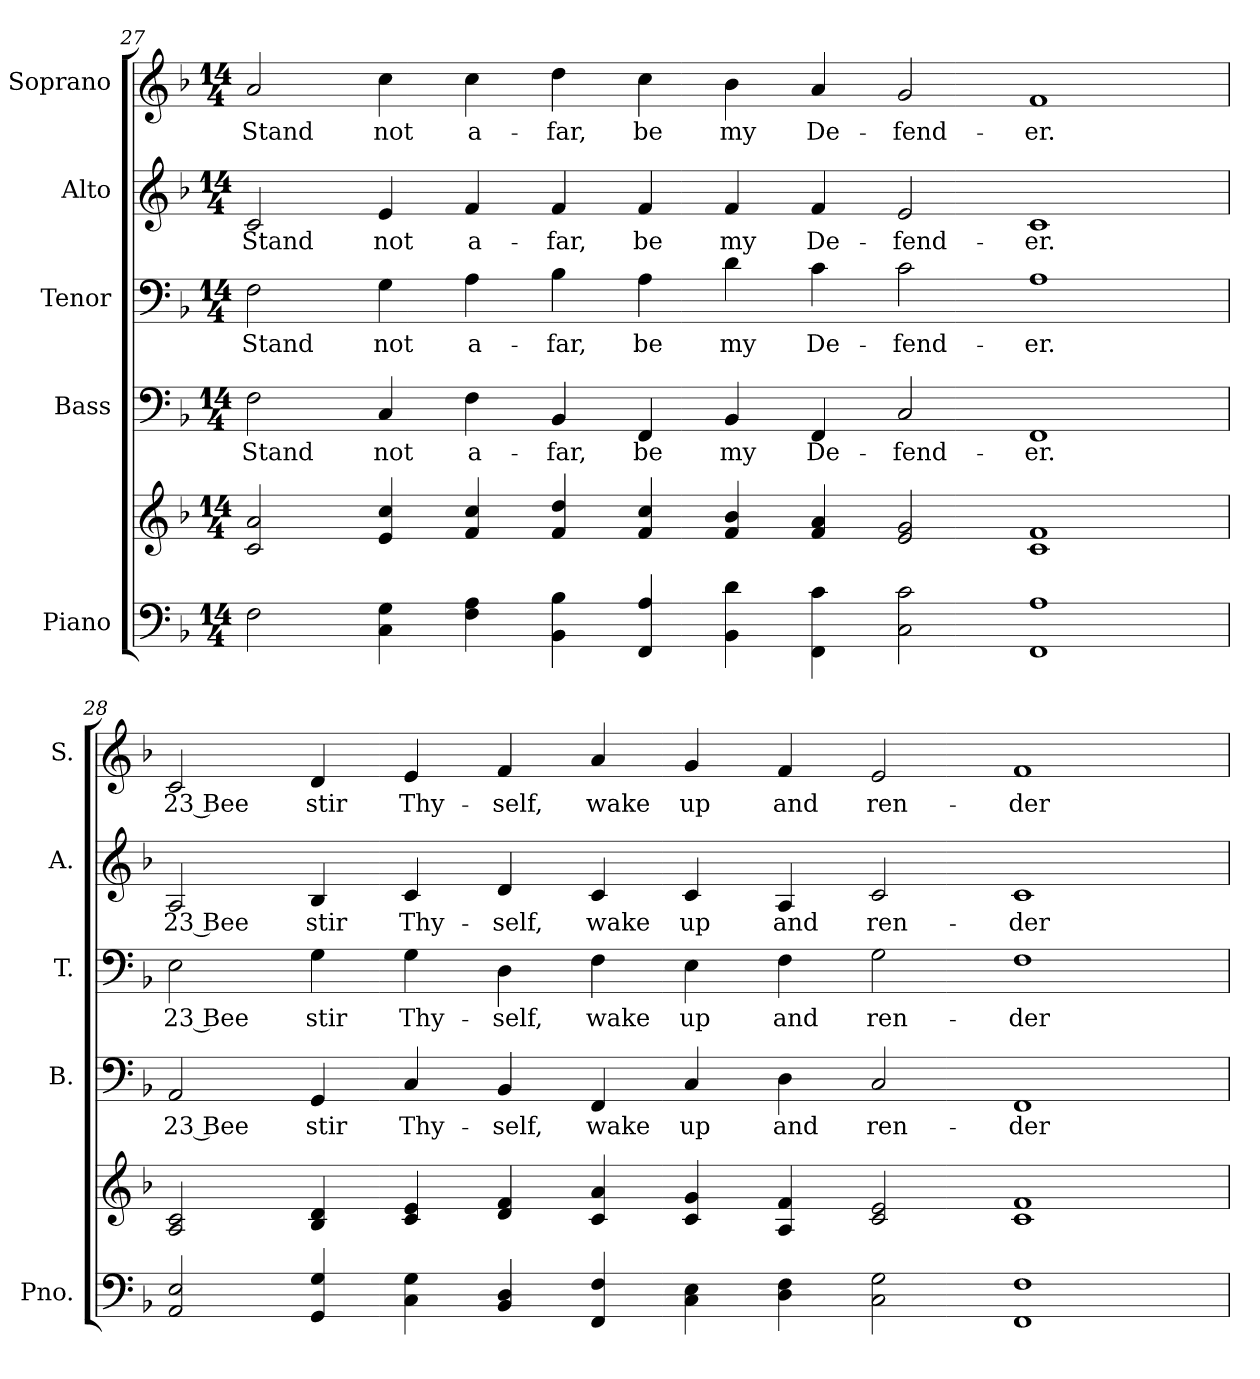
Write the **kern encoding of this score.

**kern	**kern	**kern	**text	**kern	**text	**kern	**text	**kern	**text
*part5	*part5	*part4	*part4	*part3	*part3	*part2	*part2	*part1	*part1
*staff6	*staff5	*staff4	*staff4	*staff3	*staff3	*staff2	*staff2	*staff1	*staff1
*I"Piano	*	*I"Bass	*	*I"Tenor	*	*I"Alto	*	*I"Soprano	*
*I'Pno.	*	*I'B.	*	*I'T.	*	*I'A.	*	*I'S.	*
!!LO:PB:g=z
*clefF4	*clefG2	*clefF4	*	*clefF4	*	*clefG2	*	*clefG2	*
*k[b-]	*k[b-]	*k[b-]	*	*k[b-]	*	*k[b-]	*	*k[b-]	*
*F:	*F:	*F:	*	*F:	*	*F:	*	*F:	*
*M14/4	*M14/4	*M14/4	*	*M14/4	*	*M14/4	*	*M14/4	*
=27	=27	=27	=27	=27	=27	=27	=27	=27	=27
!	!	!	!LO:LY:b:color=#000000	!	!	!	!	!	!
!	!	!	!	!	!LO:LY:b:color=#000000	!	!	!	!
!	!	!	!	!	!	!	!LO:LY:b:color=#000000	!	!
!	!	!	!	!	!	!	!	!	!LO:LY:b:color=#000000
2Fi\	2ci/ 2ai	2Fi\	Stand	2Fi\	Stand	2ci/	Stand	2ai/	Stand
!	!	!	!LO:LY:b:color=#000000	!	!	!	!	!	!
!	!	!	!	!	!LO:LY:b:color=#000000	!	!	!	!
!	!	!	!	!	!	!	!LO:LY:b:color=#000000	!	!
!	!	!	!	!	!	!	!	!	!LO:LY:b:color=#000000
4Ci\ 4Gi	4ei/ 4cci	4Ci/	not	4Gi\	not	4ei/	not	4cci\	not
!	!	!	!LO:LY:b:color=#000000	!	!	!	!	!	!
!	!	!	!	!	!LO:LY:b:color=#000000	!	!	!	!
!	!	!	!	!	!	!	!LO:LY:b:color=#000000	!	!
!	!	!	!	!	!	!	!	!	!LO:LY:b:color=#000000
4Fi\ 4Ai	4fi/ 4cci	4Fi\	a-	4Ai\	a-	4fi/	a-	4cci\	a-
!	!	!	!LO:LY:b:color=#000000	!	!	!	!	!	!
!	!	!	!	!	!LO:LY:b:color=#000000	!	!	!	!
!	!	!	!	!	!	!	!LO:LY:b:color=#000000	!	!
!	!	!	!	!	!	!	!	!	!LO:LY:b:color=#000000
4BB-i\ 4B-i	4fi/ 4ddi	4BB-i/	-far,	4B-i\	-far,	4fi/	-far,	4ddi\	-far,
!	!	!	!LO:LY:b:color=#000000	!	!	!	!	!	!
!	!	!	!	!	!LO:LY:b:color=#000000	!	!	!	!
!	!	!	!	!	!	!	!LO:LY:b:color=#000000	!	!
!	!	!	!	!	!	!	!	!	!LO:LY:b:color=#000000
4FFi/ 4Ai	4fi/ 4cci	4FFi/	be	4Ai\	be	4fi/	be	4cci\	be
!	!	!	!LO:LY:b:color=#000000	!	!	!	!	!	!
!	!	!	!	!	!LO:LY:b:color=#000000	!	!	!	!
!	!	!	!	!	!	!	!LO:LY:b:color=#000000	!	!
!	!	!	!	!	!	!	!	!	!LO:LY:b:color=#000000
4BB-i\ 4di	4fi/ 4b-i	4BB-i/	my	4di\	my	4fi/	my	4b-i\	my
!	!	!	!LO:LY:b:color=#000000	!	!	!	!	!	!
!	!	!	!	!	!LO:LY:b:color=#000000	!	!	!	!
!	!	!	!	!	!	!	!LO:LY:b:color=#000000	!	!
!	!	!	!	!	!	!	!	!	!LO:LY:b:color=#000000
4FFi\ 4ci	4fi/ 4ai	4FFi/	De-	4ci\	De-	4fi/	De-	4ai/	De-
!	!	!	!LO:LY:b:color=#000000	!	!	!	!	!	!
!	!	!	!	!	!LO:LY:b:color=#000000	!	!	!	!
!	!	!	!	!	!	!	!LO:LY:b:color=#000000	!	!
!	!	!	!	!	!	!	!	!	!LO:LY:b:color=#000000
2Ci\ 2ci	2ei/ 2gi	2Ci/	-fend-	2ci\	-fend-	2ei/	-fend-	2gi/	-fend-
!	!	!	!LO:LY:b:color=#000000	!	!	!	!	!	!
!	!	!	!	!	!LO:LY:b:color=#000000	!	!	!	!
!	!	!	!	!	!	!	!LO:LY:b:color=#000000	!	!
!	!	!	!	!	!	!	!	!	!LO:LY:b:color=#000000
1FFi 1Ai	1ci 1fi	1FFi	-er.	1Ai	-er.	1ci	-er.	1fi	-er.
!!LO:PB:g=z
=28	=28	=28	=28	=28	=28	=28	=28	=28	=28
!	!	!	!LO:LY:b:color=#000000	!	!	!	!	!	!
!	!	!	!	!	!LO:LY:b:color=#000000	!	!	!	!
!	!	!	!	!	!	!	!LO:LY:b:color=#000000	!	!
!	!	!	!	!	!	!	!	!	!LO:LY:b:color=#000000
2AAi/ 2Ei	2Ai/ 2ci	2AAi/	23 Bee	2Ei\	23 Bee	2Ai/	23 Bee	2ci/	23 Bee
!	!	!	!LO:LY:b:color=#000000	!	!	!	!	!	!
!	!	!	!	!	!LO:LY:b:color=#000000	!	!	!	!
!	!	!	!	!	!	!	!LO:LY:b:color=#000000	!	!
!	!	!	!	!	!	!	!	!	!LO:LY:b:color=#000000
4GGi/ 4Gi	4B-i/ 4di	4GGi/	stir	4Gi\	stir	4B-i/	stir	4di/	stir
!	!	!	!LO:LY:b:color=#000000	!	!	!	!	!	!
!	!	!	!	!	!LO:LY:b:color=#000000	!	!	!	!
!	!	!	!	!	!	!	!LO:LY:b:color=#000000	!	!
!	!	!	!	!	!	!	!	!	!LO:LY:b:color=#000000
4Ci\ 4Gi	4ci/ 4ei	4Ci/	Thy-	4Gi\	Thy-	4ci/	Thy-	4ei/	Thy-
!	!	!	!LO:LY:b:color=#000000	!	!	!	!	!	!
!	!	!	!	!	!LO:LY:b:color=#000000	!	!	!	!
!	!	!	!	!	!	!	!LO:LY:b:color=#000000	!	!
!	!	!	!	!	!	!	!	!	!LO:LY:b:color=#000000
4BB-i/ 4Di	4di/ 4fi	4BB-i/	-self,	4Di\	-self,	4di/	-self,	4fi/	-self,
!	!	!	!LO:LY:b:color=#000000	!	!	!	!	!	!
!	!	!	!	!	!LO:LY:b:color=#000000	!	!	!	!
!	!	!	!	!	!	!	!LO:LY:b:color=#000000	!	!
!	!	!	!	!	!	!	!	!	!LO:LY:b:color=#000000
4FFi/ 4Fi	4ci/ 4ai	4FFi/	wake	4Fi\	wake	4ci/	wake	4ai/	wake
!	!	!	!LO:LY:b:color=#000000	!	!	!	!	!	!
!	!	!	!	!	!LO:LY:b:color=#000000	!	!	!	!
!	!	!	!	!	!	!	!LO:LY:b:color=#000000	!	!
!	!	!	!	!	!	!	!	!	!LO:LY:b:color=#000000
4Ci\ 4Ei	4ci/ 4gi	4Ci/	up	4Ei\	up	4ci/	up	4gi/	up
!	!	!	!LO:LY:b:color=#000000	!	!	!	!	!	!
!	!	!	!	!	!LO:LY:b:color=#000000	!	!	!	!
!	!	!	!	!	!	!	!LO:LY:b:color=#000000	!	!
!	!	!	!	!	!	!	!	!	!LO:LY:b:color=#000000
4Di\ 4Fi	4Ai/ 4fi	4Di\	and	4Fi\	and	4Ai/	and	4fi/	and
!	!	!	!LO:LY:b:color=#000000	!	!	!	!	!	!
!	!	!	!	!	!LO:LY:b:color=#000000	!	!	!	!
!	!	!	!	!	!	!	!LO:LY:b:color=#000000	!	!
!	!	!	!	!	!	!	!	!	!LO:LY:b:color=#000000
2Ci\ 2Gi	2ci/ 2ei	2Ci/	ren-	2Gi\	ren-	2ci/	ren-	2ei/	ren-
!	!	!	!LO:LY:b:color=#000000	!	!	!	!	!	!
!	!	!	!	!	!LO:LY:b:color=#000000	!	!	!	!
!	!	!	!	!	!	!	!LO:LY:b:color=#000000	!	!
!	!	!	!	!	!	!	!	!	!LO:LY:b:color=#000000
1FFi 1Fi	1ci 1fi	1FFi	-der	1Fi	-der	1ci	-der	1fi	-der
=	=	=	=	=	=	=	=	=	=
*-	*-	*-	*-	*-	*-	*-	*-	*-	*-
